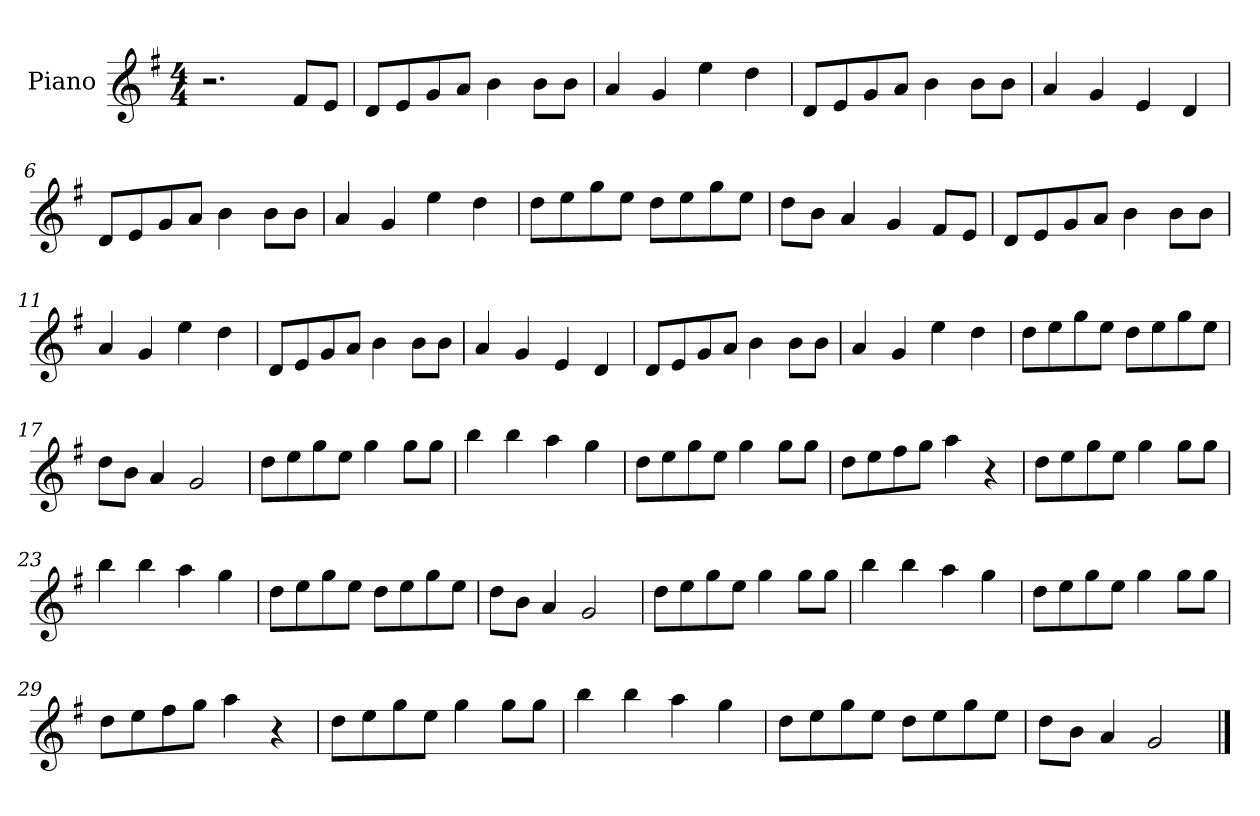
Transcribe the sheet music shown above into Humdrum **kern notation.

**kern
*part1
*staff1
*I"Piano
*I'Pno
*clefG2
*k[f#]
*M4/4
=1
2.r
8f#/L
8e/J
=2
8d/L
8e/
8g/
8a/J
4b\
8b\L
8b\J
=3
4a/
4g/
4ee\
4dd\
=4
8d/L
8e/
8g/
8a/J
4b\
8b\L
8b\J
=5
4a/
4g/
4e/
4d/
=6
8d/L
8e/
8g/
8a/J
4b\
8b\L
8b\J
=7
4a/
4g/
4ee\
4dd\
=8
8dd\L
8ee\
8gg\
8ee\J
8dd\L
8ee\
8gg\
8ee\J
=9
8dd\L
8b\J
4a/
4g/
8f#/L
8e/J
=10
8d/L
8e/
8g/
8a/J
4b\
8b\L
8b\J
=11
4a/
4g/
4ee\
4dd\
=12
8d/L
8e/
8g/
8a/J
4b\
8b\L
8b\J
=13
4a/
4g/
4e/
4d/
=14
8d/L
8e/
8g/
8a/J
4b\
8b\L
8b\J
=15
4a/
4g/
4ee\
4dd\
=16
8dd\L
8ee\
8gg\
8ee\J
8dd\L
8ee\
8gg\
8ee\J
=17
8dd\L
8b\J
4a/
2g/
=18
8dd\L
8ee\
8gg\
8ee\J
4gg\
8gg\L
8gg\J
=19
4bb\
4bb\
4aa\
4gg\
=20
8dd\L
8ee\
8gg\
8ee\J
4gg\
8gg\L
8gg\J
=21
8dd\L
8ee\
8ff#\
8gg\J
4aa\
4r
=22
8dd\L
8ee\
8gg\
8ee\J
4gg\
8gg\L
8gg\J
=23
4bb\
4bb\
4aa\
4gg\
=24
8dd\L
8ee\
8gg\
8ee\J
8dd\L
8ee\
8gg\
8ee\J
=25
8dd\L
8b\J
4a/
2g/
=26
8dd\L
8ee\
8gg\
8ee\J
4gg\
8gg\L
8gg\J
=27
4bb\
4bb\
4aa\
4gg\
=28
8dd\L
8ee\
8gg\
8ee\J
4gg\
8gg\L
8gg\J
=29
8dd\L
8ee\
8ff#\
8gg\J
4aa\
4r
=30
8dd\L
8ee\
8gg\
8ee\J
4gg\
8gg\L
8gg\J
=31
4bb\
4bb\
4aa\
4gg\
=32
8dd\L
8ee\
8gg\
8ee\J
8dd\L
8ee\
8gg\
8ee\J
=33
8dd\L
8b\J
4a/
2g/
==
*-
